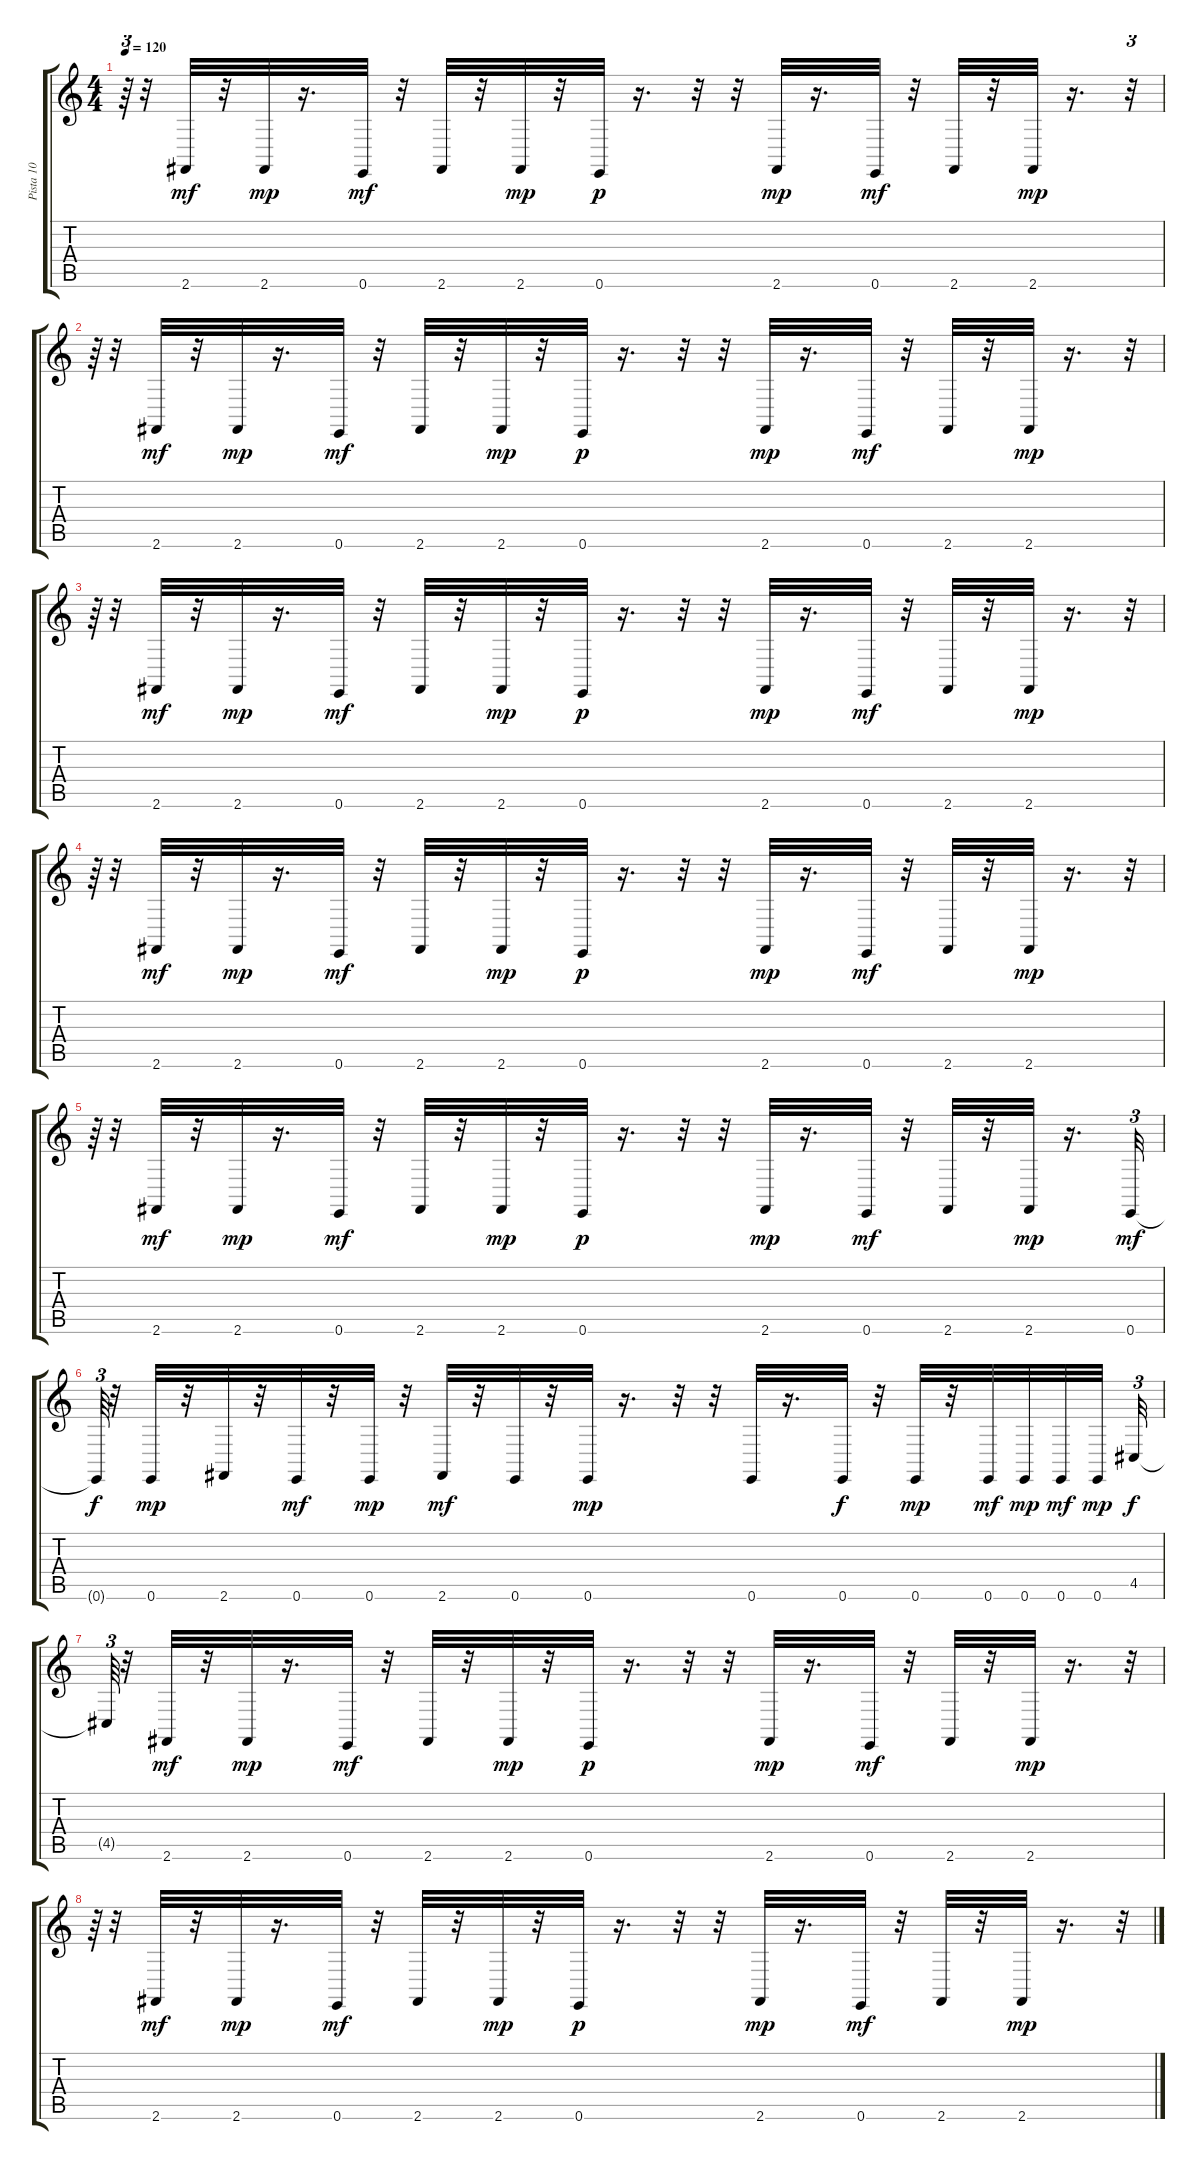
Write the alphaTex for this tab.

\track ("Pista 10" "Pista 10") {instrument drawbarorgan}
\staff {score tabs}
\tuning (E4 B3 G3 D3 A2 E2) {hide}
\ts (4 4)
\tempo 120
\clef g2
\ks c
r.64{tu (3 2) dy mp} r.32 2.6.32{dy mf} r.32 2.6.32{dy mp} r.16{d} 0.6.32{dy mf} r.32 2.6.32 r.32 2.6.32{dy mp} r.32 0.6.32{dy p} r.16{d} r.32 r.32 2.6.32{dy mp} r.16{d} 0.6.32{dy mf} r.32 2.6.32 r.32 2.6.32{dy mp} r.16{d} r.32{tu (3 2)} |
r.64{tu (3 2)} r.32 2.6.32{dy mf} r.32 2.6.32{dy mp} r.16{d} 0.6.32{dy mf} r.32 2.6.32 r.32 2.6.32{dy mp} r.32 0.6.32{dy p} r.16{d} r.32 r.32 2.6.32{dy mp} r.16{d} 0.6.32{dy mf} r.32 2.6.32 r.32 2.6.32{dy mp} r.16{d} r.32{tu (3 2)} |
r.64{tu (3 2)} r.32 2.6.32{dy mf} r.32 2.6.32{dy mp} r.16{d} 0.6.32{dy mf} r.32 2.6.32 r.32 2.6.32{dy mp} r.32 0.6.32{dy p} r.16{d} r.32 r.32 2.6.32{dy mp} r.16{d} 0.6.32{dy mf} r.32 2.6.32 r.32 2.6.32{dy mp} r.16{d} r.32{tu (3 2)} |
r.64{tu (3 2)} r.32 2.6.32{dy mf} r.32 2.6.32{dy mp} r.16{d} 0.6.32{dy mf} r.32 2.6.32 r.32 2.6.32{dy mp} r.32 0.6.32{dy p} r.16{d} r.32 r.32 2.6.32{dy mp} r.16{d} 0.6.32{dy mf} r.32 2.6.32 r.32 2.6.32{dy mp} r.16{d} r.32{tu (3 2)} |
r.64{tu (3 2)} r.32 2.6.32{dy mf} r.32 2.6.32{dy mp} r.16{d} 0.6.32{dy mf} r.32 2.6.32 r.32 2.6.32{dy mp} r.32 0.6.32{dy p} r.16{d} r.32 r.32 2.6.32{dy mp} r.16{d} 0.6.32{dy mf} r.32 2.6.32 r.32 2.6.32{dy mp} r.16{d} 0.6.32{tu (3 2) dy mf} |
0.6{t}.64{tu (3 2) dy f} r.32 0.6.32{dy mp} r.32 2.6.32 r.32 0.6.32{dy mf} r.32 0.6.32{dy mp} r.32 2.6.32{dy mf} r.32 0.6.32 r.32 0.6.32{dy mp} r.16{d} r.32 r.32 0.6.32 r.16{d} 0.6.32{dy f} r.32 0.6.32{dy mp} r.32 0.6.32{dy mf} 0.6.32{dy mp} 0.6.32{dy mf} 0.6.32{dy mp} 4.5.32{tu (3 2) dy f} |
4.5{t}.64{tu (3 2)} r.32 2.6.32{dy mf} r.32 2.6.32{dy mp} r.16{d} 0.6.32{dy mf} r.32 2.6.32 r.32 2.6.32{dy mp} r.32 0.6.32{dy p} r.16{d} r.32 r.32 2.6.32{dy mp} r.16{d} 0.6.32{dy mf} r.32 2.6.32 r.32 2.6.32{dy mp} r.16{d} r.32{tu (3 2)} |
r.64{tu (3 2)} r.32 2.6.32{dy mf} r.32 2.6.32{dy mp} r.16{d} 0.6.32{dy mf} r.32 2.6.32 r.32 2.6.32{dy mp} r.32 0.6.32{dy p} r.16{d} r.32 r.32 2.6.32{dy mp} r.16{d} 0.6.32{dy mf} r.32 2.6.32 r.32 2.6.32{dy mp} r.16{d} r.32{tu (3 2)}
